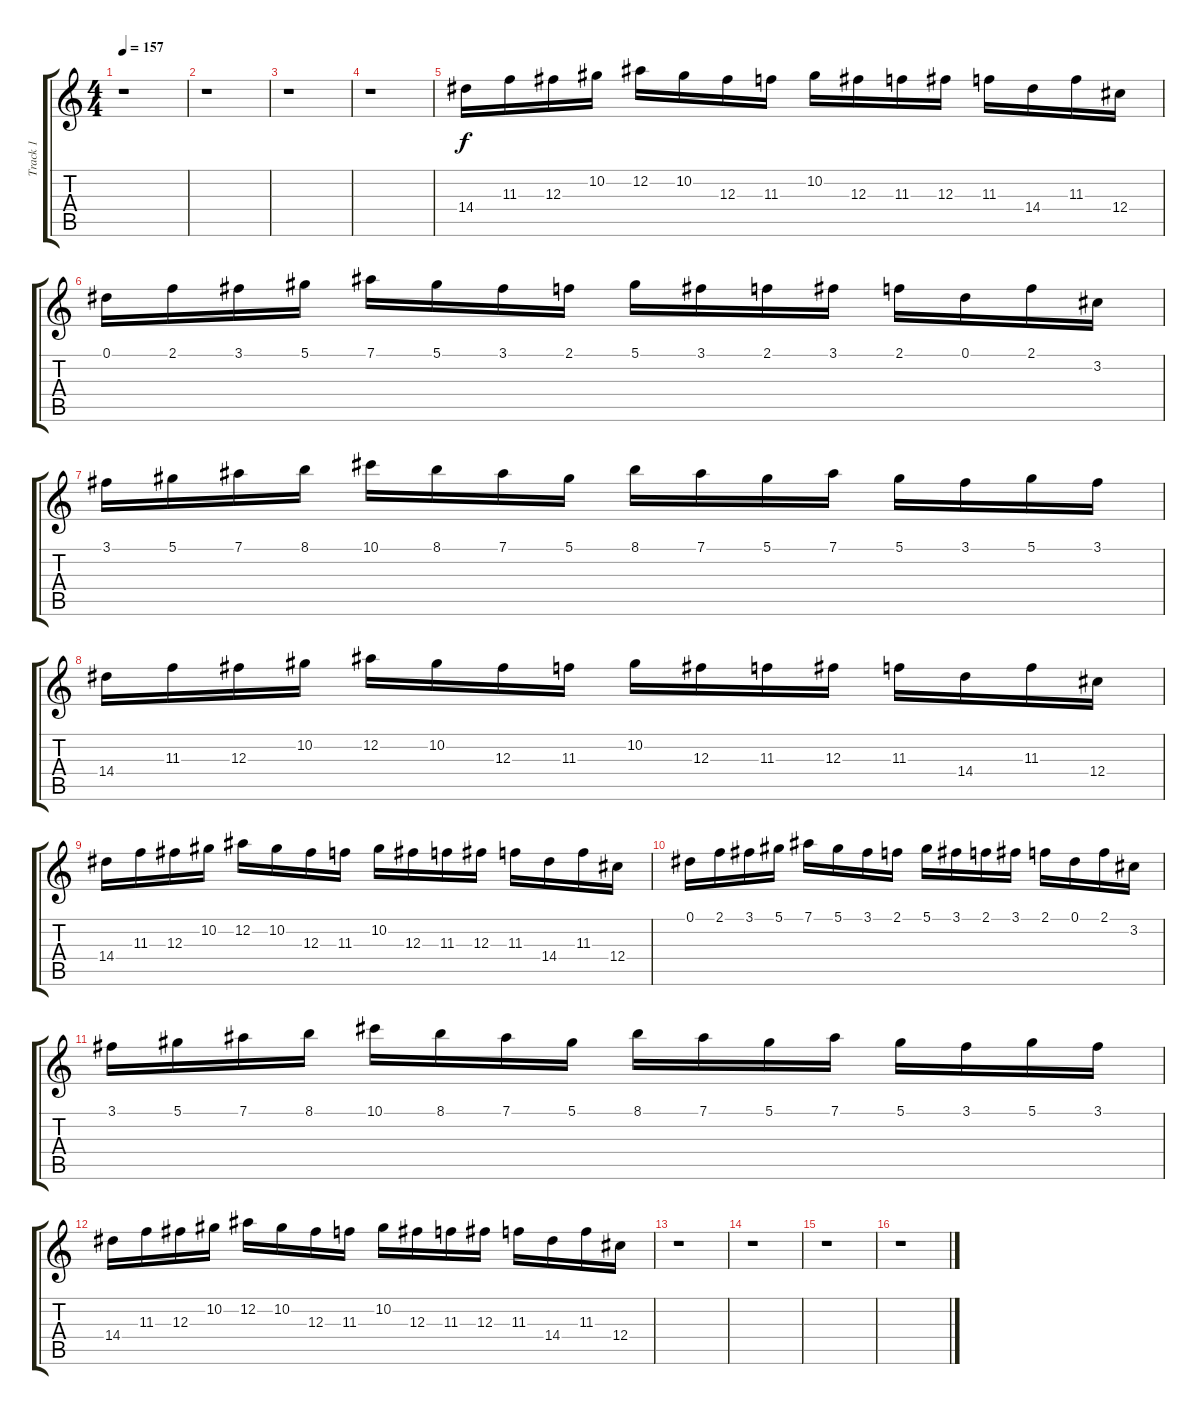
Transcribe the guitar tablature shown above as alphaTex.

\track ("Track 1" "Track 1") {instrument distortionguitar}
\staff {score tabs}
\tuning (Eb4 Bb3 Gb3 Db3 Ab2 Eb2) {hide}
\ts (4 4)
\tempo 157
\clef g2
\ks c
r.1{dy f} |
r.1 |
r.1 |
r.1 |
14.4.16 11.3.16 12.3.16 10.2.16 12.2.16 10.2.16 12.3.16 11.3.16 10.2.16 12.3.16 11.3.16 12.3.16 11.3.16 14.4.16 11.3.16 12.4.16 |
0.1.16 2.1.16 3.1.16 5.1.16 7.1.16 5.1.16 3.1.16 2.1.16 5.1.16 3.1.16 2.1.16 3.1.16 2.1.16 0.1.16 2.1.16 3.2.16 |
3.1.16 5.1.16 7.1.16 8.1.16 10.1.16 8.1.16 7.1.16 5.1.16 8.1.16 7.1.16 5.1.16 7.1.16 5.1.16 3.1.16 5.1.16 3.1.16 |
14.4.16 11.3.16 12.3.16 10.2.16 12.2.16 10.2.16 12.3.16 11.3.16 10.2.16 12.3.16 11.3.16 12.3.16 11.3.16 14.4.16 11.3.16 12.4.16 |
14.4.16 11.3.16 12.3.16 10.2.16 12.2.16 10.2.16 12.3.16 11.3.16 10.2.16 12.3.16 11.3.16 12.3.16 11.3.16 14.4.16 11.3.16 12.4.16 |
0.1.16 2.1.16 3.1.16 5.1.16 7.1.16 5.1.16 3.1.16 2.1.16 5.1.16 3.1.16 2.1.16 3.1.16 2.1.16 0.1.16 2.1.16 3.2.16 |
3.1.16 5.1.16 7.1.16 8.1.16 10.1.16 8.1.16 7.1.16 5.1.16 8.1.16 7.1.16 5.1.16 7.1.16 5.1.16 3.1.16 5.1.16 3.1.16 |
14.4.16 11.3.16 12.3.16 10.2.16 12.2.16 10.2.16 12.3.16 11.3.16 10.2.16 12.3.16 11.3.16 12.3.16 11.3.16 14.4.16 11.3.16 12.4.16 |
r.1 |
r.1 |
r.1 |
r.1
